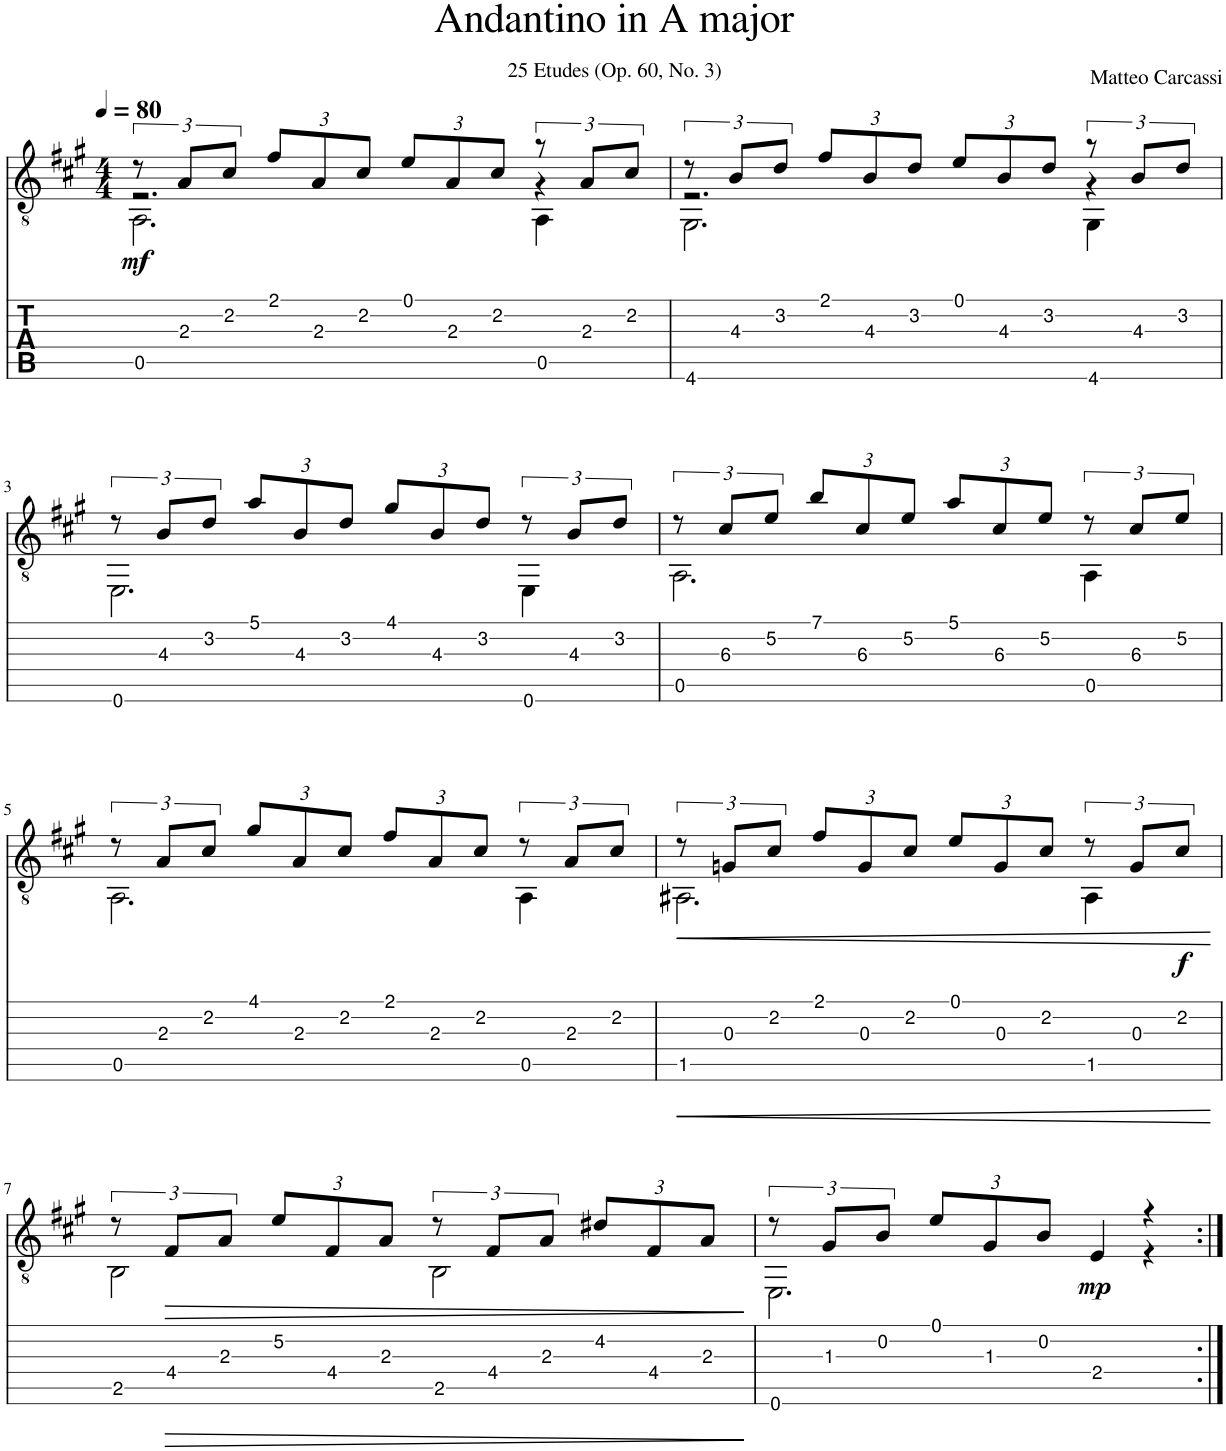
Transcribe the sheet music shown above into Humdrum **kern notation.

**kern	**kern	**dynam
*part1	*part1	*part1
*staff2	*staff1	*staff1/2
*I"Classical Guitar	*	*
*I'Guit.	*	*
*stria6	*	*
*	*clefGv2	*
*k[f#c#g#]	*k[f#c#g#]	*
*M4/4	*M4/4	*
*MM80	*MM80	*
*Xbrackettup	*	*
=1	=1	=1
*^	*^	*
*	*^	*	*^	*
!	!	!	!	!	!	!LO:DY:a=2
12r	2.r	2.AA	12r	2.r	2.AA\	mf
12AL	.	.	12A/L	.	.	.
12c#J	.	.	12c#/J	.	.	.
*	*	*	*Xbrackettup	*	*	*
12f#L	.	.	12f#/L	.	.	.
12A	.	.	12A/	.	.	.
12c#J	.	.	12c#/J	.	.	.
12eL	.	.	12e/L	.	.	.
12A	.	.	12A/	.	.	.
12c#J	.	.	12c#/J	.	.	.
*	*	*	*brackettup	*	*	*
12r	4r	4AA	12r	4r	4AA\	.
12AL	.	.	12A/L	.	.	.
12c#J	.	.	12c#/J	.	.	.
=2	=2	=2	=2	=2	=2	=2
12r	2.r	2.GG#	12r	2.r	2.GG#\	.
12BL	.	.	12B/L	.	.	.
12dJ	.	.	12d/J	.	.	.
*	*	*	*Xbrackettup	*	*	*
12f#L	.	.	12f#/L	.	.	.
12B	.	.	12B/	.	.	.
12dJ	.	.	12d/J	.	.	.
12eL	.	.	12e/L	.	.	.
12B	.	.	12B/	.	.	.
12dJ	.	.	12d/J	.	.	.
*	*	*	*brackettup	*	*	*
12r	4r	4GG#	12r	4r	4GG#\	.
12BL	.	.	12B/L	.	.	.
12dJ	.	.	12d/J	.	.	.
*	*v	*v	*	*	*	*
*	*	*	*v	*v	*
!!LO:LB:g=z
=3	=3	=3	=3	=3
12r	2.EE	12r	2.EE\	.
12BL	.	12B/L	.	.
12dJ	.	12d/J	.	.
*	*	*Xbrackettup	*	*
12aL	.	12a/L	.	.
12B	.	12B/	.	.
12dJ	.	12d/J	.	.
12g#L	.	12g#/L	.	.
12B	.	12B/	.	.
12dJ	.	12d/J	.	.
*	*	*brackettup	*	*
12r	4EE	12r	4EE\	.
12BL	.	12B/L	.	.
12dJ	.	12d/J	.	.
=4	=4	=4	=4	=4
12r	2.AA	12r	2.AA\	.
12c#L	.	12c#/L	.	.
12eJ	.	12e/J	.	.
*	*	*Xbrackettup	*	*
12bL	.	12b/L	.	.
12c#	.	12c#/	.	.
12eJ	.	12e/J	.	.
12aL	.	12a/L	.	.
12c#	.	12c#/	.	.
12eJ	.	12e/J	.	.
*	*	*brackettup	*	*
12r	4AA	12r	4AA\	.
12c#L	.	12c#/L	.	.
12eJ	.	12e/J	.	.
!!LO:LB:g=z	!!
=5	=5	=5	=5	=5
12r	2.AA	12r	2.AA\	.
12AL	.	12A/L	.	.
12c#J	.	12c#/J	.	.
*	*	*Xbrackettup	*	*
12g#L	.	12g#/L	.	.
12A	.	12A/	.	.
12c#J	.	12c#/J	.	.
12f#L	.	12f#/L	.	.
12A	.	12A/	.	.
12c#J	.	12c#/J	.	.
*	*	*brackettup	*	*
12r	4AA	12r	4AA\	.
12AL	.	12A/L	.	.
12c#J	.	12c#/J	.	.
=6	=6	=6	=6	=6
!	!	!	!	!LO:HP:b
12r	2.AA#	12r	2.AA#X\	<
12GL	.	12Gn/L	.	.
12c#J	.	12c#/J	.	.
*	*	*Xbrackettup	*	*
12f#L	.	12f#/L	.	.
12G	.	12G/	.	.
12c#J	.	12c#/J	.	.
12eL	.	12e/L	.	.
12G	.	12G/	.	.
12c#J	.	12c#/J	.	.
*	*	*brackettup	*	*
12r	4AA#	12r	4AA#\	.
12GL	.	12G/L	.	.
!	!	!	!	!LO:DY:a=2
12c#J	.	12c#/J	.	f
*v	*v	*	*	*
*	*v	*v	*
.	.	[
!!LO:LB:g=z
=7	=7	=7
*^	*^	*
12r	2BB	12r	2BB\	.
!	!	!	!	!LO:HP:b
12F#L	.	12F#/L	.	>
12AJ	.	12A/J	.	.
*	*	*Xbrackettup	*	*
12eL	.	12e/L	.	.
12F#	.	12F#/	.	.
12AJ	.	12A/J	.	.
*	*	*brackettup	*	*
12r	2BB	12r	2BB\	.
12F#L	.	12F#/L	.	.
12AJ	.	12A/J	.	.
*	*	*Xbrackettup	*	*
12d#L	.	12d#X/L	.	.
12F#	.	12F#/	.	.
12AJ	.	12A/J	.	.
*v	*v	*	*	*
*	*v	*v	*
.	.	]
=8	=8	=8
*^	*	*
*	*	*brackettup	*
*	*	*^	*
12r	2.EE	12r	2.EE\	.
12G#L	.	12G#/L	.	.
12BJ	.	12B/J	.	.
*	*	*Xbrackettup	*	*
12eL	.	12e/L	.	.
12G#	.	12G#/	.	.
12BJ	.	12B/J	.	.
!	!	!	!	!LO:DY:a=2
4E	.	4E/	.	mp
4r	4r	4r	4r	.
*v	*v	*	*	*
*	*v	*v	*
=:|!	=:|!	=:|!
*-	*-	*-
